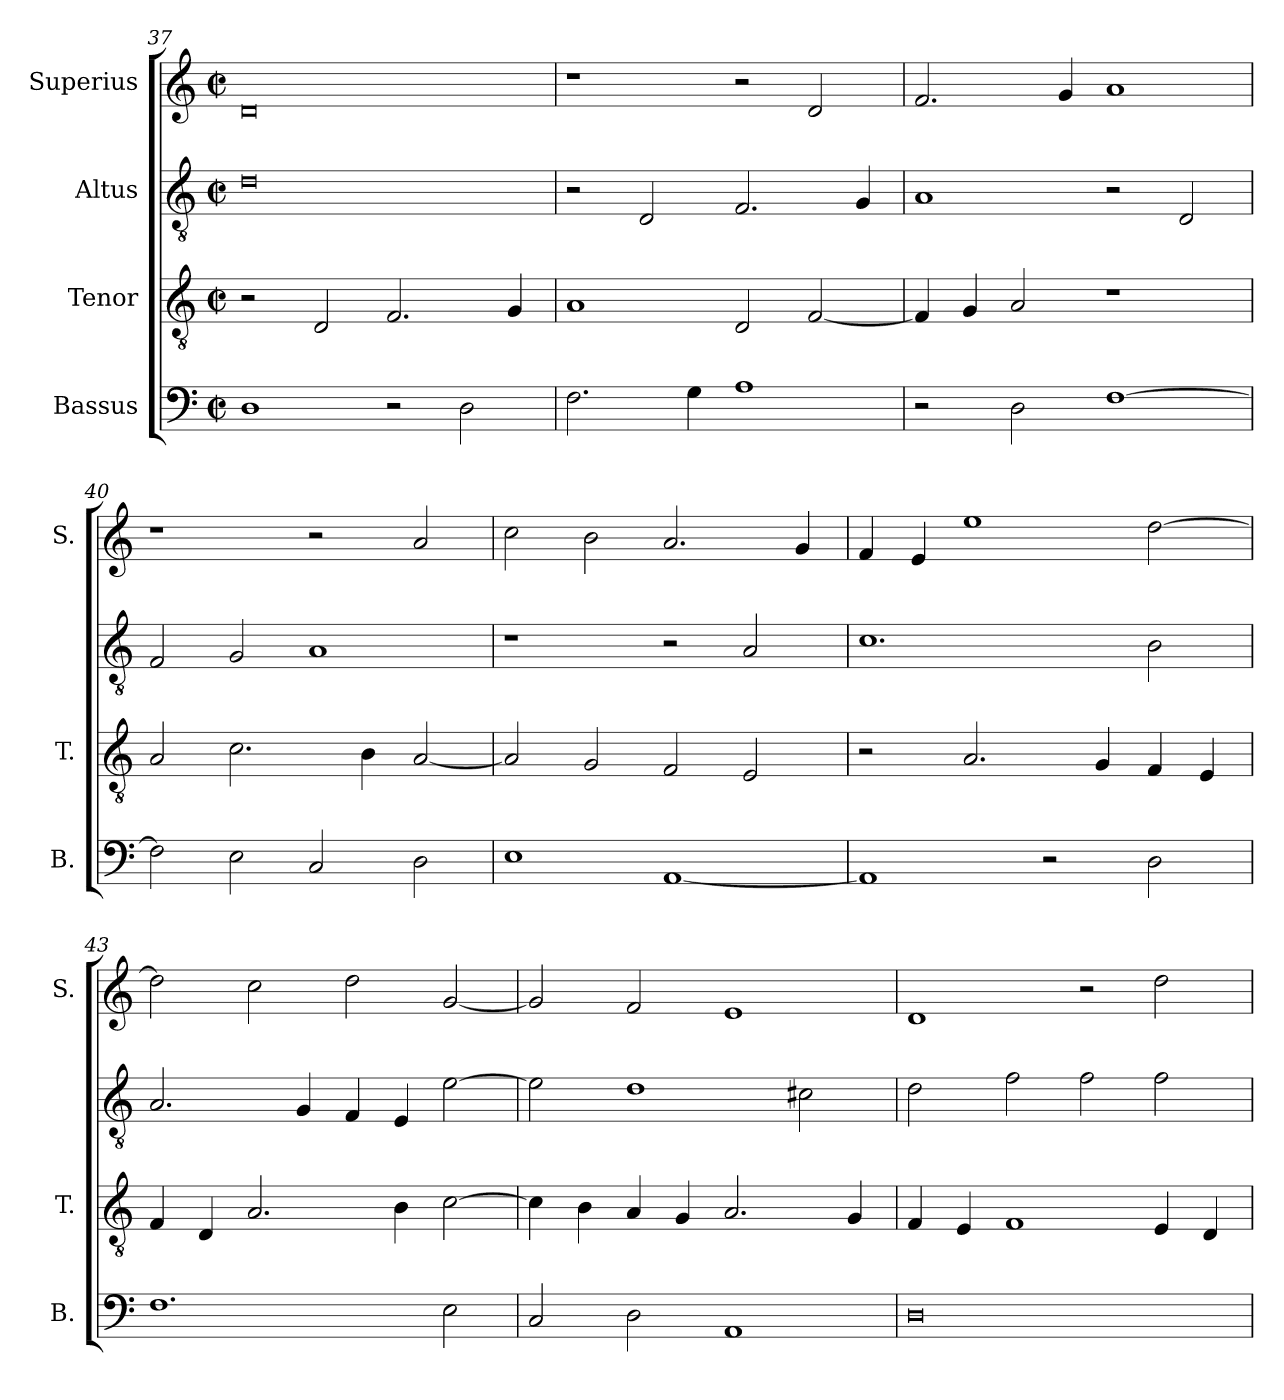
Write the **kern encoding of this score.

**kern	**kern	**kern	**kern
*part4	*part3	*part2	*part1
*staff4	*staff3	*staff2	*staff1
*I"Bassus	*I"Tenor	*I"Altus	*I"Superius
*I'B.	*I'T.	*	*I'S.
*clefF4	*clefGv2	*clefGv2	*clefG2
*	*ITrd7c12	*ITrd7c12	*
*k[]	*k[]	*k[]	*k[]
*C:	*C:	*C:	*C:
*M2/2	*M2/2	*M2/2	*M2/2
*met(c|)	*met(c|)	*met(c|)	*met(c|)
=37	=37	=37	=37
1Di	2r	0Di	0di
.	2DDi/	.	.
2r	2.FFi/	.	.
2Di\	.	.	.
.	4GGi/	.	.
!!LO:PB:g=z
=38	=38	=38	=38
2.Fi\	1AAi	2r	1r
.	.	2DDi/	.
4Gi\	.	.	.
1Ai	2DDi/	2.FFi/	2r
.	[<2FFi/	.	2di/
.	.	4GGi/	.
=39	=39	=39	=39
2r	4FFi/]	1AAi	2.fi/
.	4GGi/	.	.
2Di\	2AAi/	.	.
.	.	.	4gi/
[>1Fi	1r	2r	1ai
.	.	2DDi/	.
=40	=40	=40	=40
2Fi\]	2AAi/	2FFi/	1r
2Ei\	2.Ci\	2GGi/	.
2Ci/	.	1AAi	2r
.	4BBi\	.	.
2Di\	[<2AAi/	.	2ai/
=41	=41	=41	=41
1Ei	2AAi/]	1r	2cci\
.	2GGi/	.	2bi\
[<1AAi	2FFi/	2r	2.ai/
.	2EEi/	2AAi/	.
.	.	.	4gi/
=42	=42	=42	=42
1AAi]	2r	1.Ci	4fi/
.	.	.	4ei/
.	2.AAi/	.	1eei
2r	.	.	.
.	4GGi/	.	.
2Di\	4FFi/	2BBi\	[>2ddi\
.	4EEi/	.	.
!!LO:LB:g=z
=43	=43	=43	=43
1.Fi	4FFi/	2.AAi/	2ddi\]
.	4DDi/	.	.
.	2.AAi/	.	2cci\
.	.	4GGi/	.
.	.	4FFi/	2ddi\
.	4BBi\	4EEi/	.
2Ei\	[>2Ci\	[>2Ei\	[<2gi/
=44	=44	=44	=44
2Ci/	4Ci\]	2Ei\]	2gi/]
.	4BBi\	.	.
2Di\	4AAi/	1Di	2fi/
.	4GGi/	.	.
1AAi	2.AAi/	.	1ei
.	.	2C#Xi\	.
.	4GGi/	.	.
=45	=45	=45	=45
0Di	4FFi/	2Di\	1di
.	4EEi/	.	.
.	1FFi	2Fi\	.
.	.	2Fi\	2r
.	4EEi/	2Fi\	2ddi\
.	4DDi/	.	.
=	=	=	=
*-	*-	*-	*-
